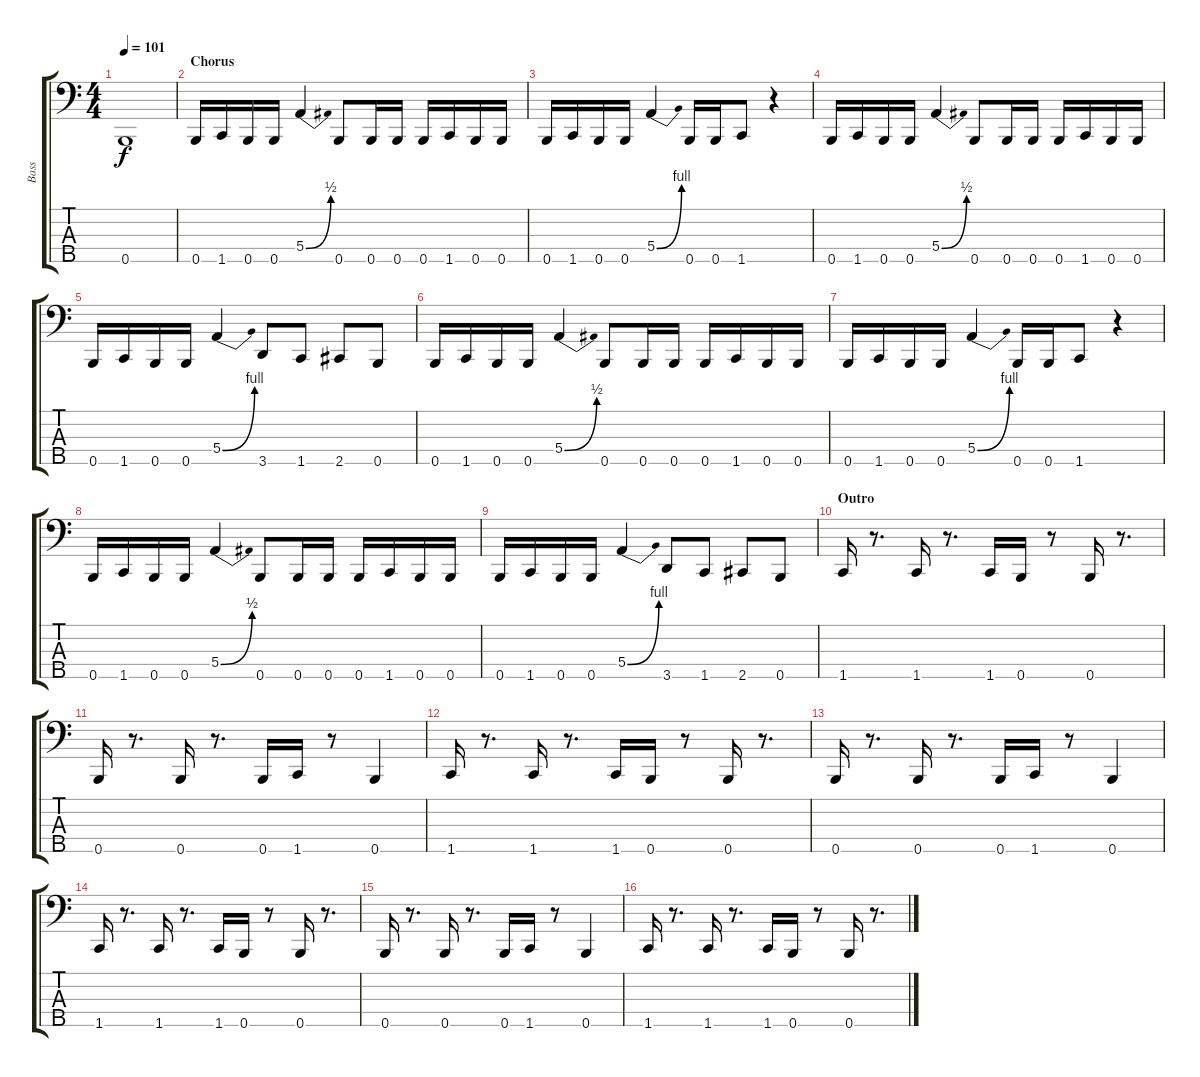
\track ("Bass" "Bass") {instrument slapbass1}
\staff {score tabs}
\tuning (G2 D2 A1 E1 B0) {hide}
\ts (4 4)
\tempo 101
\clef f4
\ks c
0.5{t}.1{dy f} |
\section ("" "Chorus")
0.5.16 1.5.16 0.5.16 0.5.16 5.4{be (bend 0 0 60 2)}.4 0.5.8 0.5.16 0.5.16 0.5.16 1.5.16 0.5.16 0.5.16 |
0.5.16 1.5.16 0.5.16 0.5.16 5.4{be (bend 0 0 60 4)}.4 0.5.16 0.5.16 1.5.8 r.4 |
0.5.16 1.5.16 0.5.16 0.5.16 5.4{be (bend 0 0 60 2)}.4 0.5.8 0.5.16 0.5.16 0.5.16 1.5.16 0.5.16 0.5.16 |
0.5.16 1.5.16 0.5.16 0.5.16 5.4{be (bend 0 0 60 4)}.4 3.5.8 1.5.8 2.5.8 0.5.8 |
0.5.16 1.5.16 0.5.16 0.5.16 5.4{be (bend 0 0 60 2)}.4 0.5.8 0.5.16 0.5.16 0.5.16 1.5.16 0.5.16 0.5.16 |
0.5.16 1.5.16 0.5.16 0.5.16 5.4{be (bend 0 0 60 4)}.4 0.5.16 0.5.16 1.5.8 r.4 |
0.5.16 1.5.16 0.5.16 0.5.16 5.4{be (bend 0 0 60 2)}.4 0.5.8 0.5.16 0.5.16 0.5.16 1.5.16 0.5.16 0.5.16 |
0.5.16 1.5.16 0.5.16 0.5.16 5.4{be (bend 0 0 60 4)}.4 3.5.8 1.5.8 2.5.8 0.5.8 |
\section ("" "Outro")
1.5.16 r.8{d} 1.5.16 r.8{d} 1.5.16 0.5.16 r.8 0.5.16 r.8{d} |
0.5.16 r.8{d} 0.5.16 r.8{d} 0.5.16 1.5.16 r.8 0.5.4 |
1.5.16 r.8{d} 1.5.16 r.8{d} 1.5.16 0.5.16 r.8 0.5.16 r.8{d} |
0.5.16 r.8{d} 0.5.16 r.8{d} 0.5.16 1.5.16 r.8 0.5.4 |
1.5.16 r.8{d} 1.5.16 r.8{d} 1.5.16 0.5.16 r.8 0.5.16 r.8{d} |
0.5.16 r.8{d} 0.5.16 r.8{d} 0.5.16 1.5.16 r.8 0.5.4 |
1.5.16 r.8{d} 1.5.16 r.8{d} 1.5.16 0.5.16 r.8 0.5.16 r.8{d}
